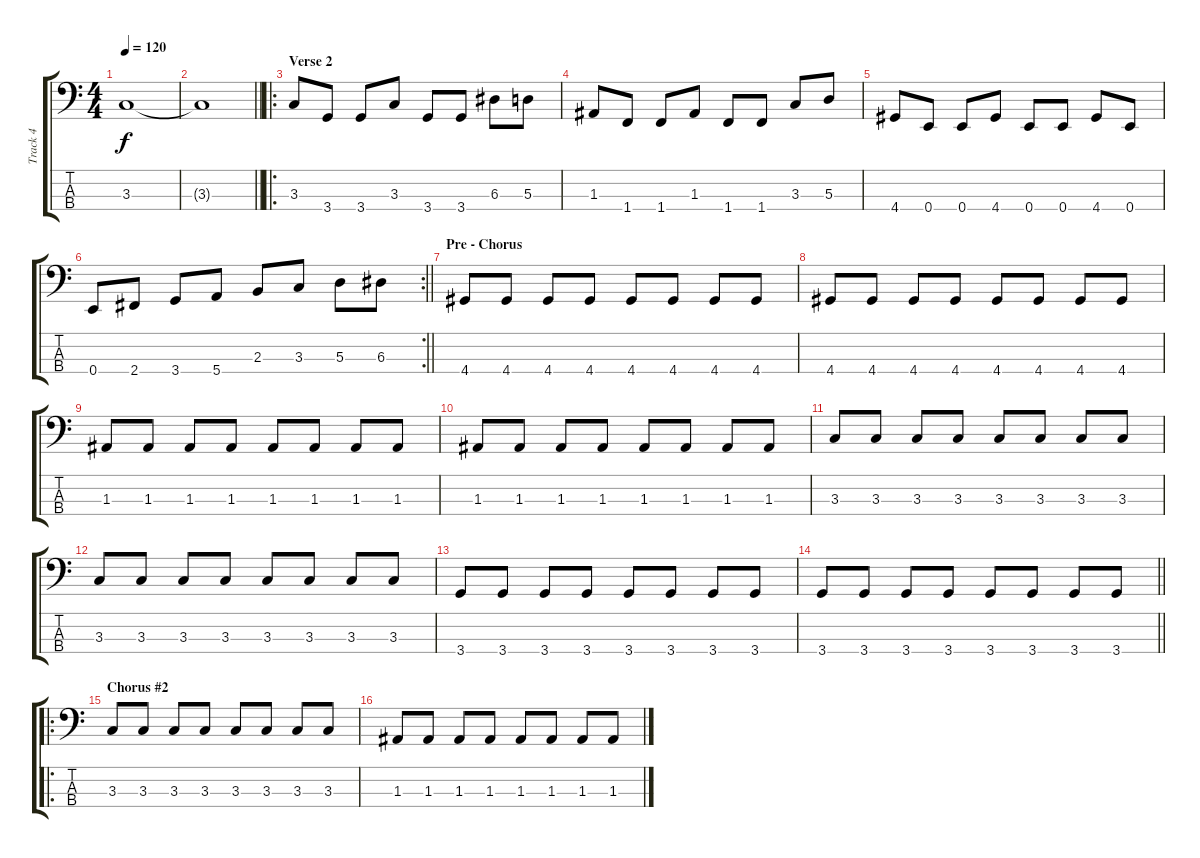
\track ("Track 4" "Track 4") {instrument electricbassfinger}
\staff {score tabs}
\tuning (G2 D2 A1 E1) {hide}
\ts (4 4)
\tempo 120
\clef f4
\ks c
3.3.1{dy f} |
\barLineRight lightlight
3.3{t}.1 |
\ro
\section ("" "Verse 2")
3.3.8 3.4.8 3.4.8 3.3.8 3.4.8 3.4.8 6.3.8 5.3.8 |
1.3.8 1.4.8 1.4.8 1.3.8 1.4.8 1.4.8 3.3.8 5.3.8 |
4.4.8 0.4.8 0.4.8 4.4.8 0.4.8 0.4.8 4.4.8 0.4.8 |
\rc 2
\barLineRight lightlight
0.4.8 2.4.8 3.4.8 5.4.8 2.3.8 3.3.8 5.3.8 6.3.8 |
\section ("" "Pre - Chorus")
4.4.8 4.4.8 4.4.8 4.4.8 4.4.8 4.4.8 4.4.8 4.4.8 |
4.4.8 4.4.8 4.4.8 4.4.8 4.4.8 4.4.8 4.4.8 4.4.8 |
1.3.8 1.3.8 1.3.8 1.3.8 1.3.8 1.3.8 1.3.8 1.3.8 |
1.3.8 1.3.8 1.3.8 1.3.8 1.3.8 1.3.8 1.3.8 1.3.8 |
3.3.8 3.3.8 3.3.8 3.3.8 3.3.8 3.3.8 3.3.8 3.3.8 |
3.3.8 3.3.8 3.3.8 3.3.8 3.3.8 3.3.8 3.3.8 3.3.8 |
3.4.8 3.4.8 3.4.8 3.4.8 3.4.8 3.4.8 3.4.8 3.4.8 |
\barLineRight lightlight
3.4.8 3.4.8 3.4.8 3.4.8 3.4.8 3.4.8 3.4.8 3.4.8 |
\ro
\section ("" "Chorus #2")
3.3.8 3.3.8 3.3.8 3.3.8 3.3.8 3.3.8 3.3.8 3.3.8 |
1.3.8 1.3.8 1.3.8 1.3.8 1.3.8 1.3.8 1.3.8 1.3.8
